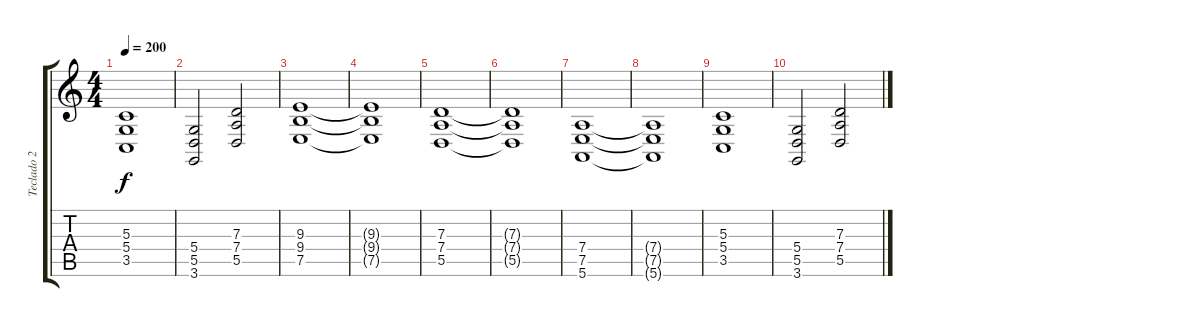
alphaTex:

\track ("Teclado 2 ( Coros )" "Teclado 2 ") {instrument choiraahs}
\staff {score tabs}
\tuning (E4 B3 G3 D3 A2 E2) {hide}
\ts (4 4)
\tempo 200
\clef g2
\ks c
(5.3 5.4 3.5).1{dy f} |
(5.4 5.5 3.6).2 (7.3 7.4 5.5).2 |
(9.3 9.4 7.5).1 |
(9.3{t} 9.4{t} 7.5{t}).1 |
(7.3 7.4 5.5).1 |
(7.3{t} 7.4{t} 5.5{t}).1 |
(7.4 7.5 5.6).1 |
(7.4{t} 7.5{t} 5.6{t}).1 |
(5.3 5.4 3.5).1 |
(5.4 5.5 3.6).2 (7.3 7.4 5.5).2
